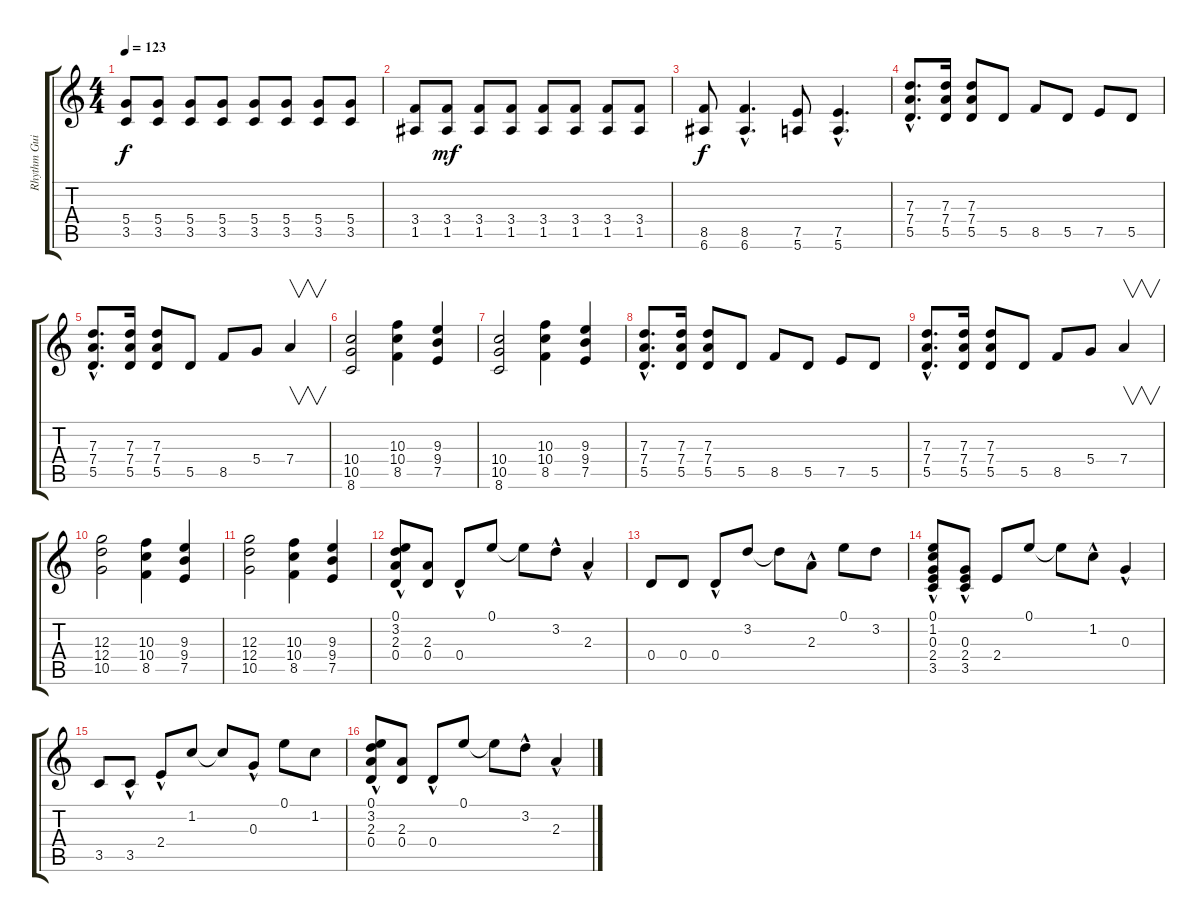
\track ("Rhythm Guitar II" "Rhythm Gui") {instrument overdrivenguitar}
\staff {score tabs}
\tuning (E4 B3 G3 D3 A2 E2) {hide}
\ts (4 4)
\tempo 123
\clef g2
\ks c
(5.4 3.5).8{dy f} (5.4 3.5).8 (5.4 3.5).8 (5.4 3.5).8 (5.4 3.5).8 (5.4 3.5).8 (5.4 3.5).8 (5.4 3.5).8 |
(3.4 1.5).8 (3.4 1.5).8{dy mf} (3.4 1.5).8 (3.4 1.5).8 (3.4 1.5).8 (3.4 1.5).8 (3.4 1.5).8 (3.4 1.5).8 |
(8.5 6.6).8{dy f} (8.5{hac} 6.6{hac}).4{d} (7.5 5.6).8 (7.5{hac} 5.6{hac}).4{d} |
(7.3{hac} 7.4{hac} 5.5{hac}).8{d} (7.3 7.4 5.5).16 (7.3 7.4 5.5).8 5.5.8 8.5.8 5.5.8 7.5.8 5.5.8 |
(7.3{hac} 7.4{hac} 5.5{hac}).8{d} (7.3 7.4 5.5).16 (7.3 7.4 5.5).8 5.5.8 8.5.8 5.4.8 7.4.4{v} |
(10.4 10.5 8.6).2 (10.3 10.4 8.5).4 (9.3 9.4 7.5).4 |
(10.4 10.5 8.6).2 (10.3 10.4 8.5).4 (9.3 9.4 7.5).4 |
(7.3{hac} 7.4{hac} 5.5{hac}).8{d} (7.3 7.4 5.5).16 (7.3 7.4 5.5).8 5.5.8 8.5.8 5.5.8 7.5.8 5.5.8 |
(7.3{hac} 7.4{hac} 5.5{hac}).8{d} (7.3 7.4 5.5).16 (7.3 7.4 5.5).8 5.5.8 8.5.8 5.4.8 7.4.4{v} |
(12.3 12.4 10.5).2 (10.3 10.4 8.5).4 (9.3 9.4 7.5).4 |
(12.3 12.4 10.5).2 (10.3 10.4 8.5).4 (9.3 9.4 7.5).4 |
(0.1{hac} 3.2 2.3 0.4).8 (2.3 0.4).8 0.4{hac}.8 0.1.8 0.1{t}.8 3.2{hac}.8 2.3{hac}.4 |
0.4.8 0.4.8 0.4{hac}.8 3.2.8 3.2{t}.8 2.3{hac}.8 0.1.8 3.2.8 |
(0.1{hac} 1.2 0.3 2.4 3.5).8 (0.3 2.4 3.5{hac}).8 2.4.8 0.1.8 0.1{t}.8 1.2{hac}.8 0.3{hac}.4 |
3.5.8 3.5{hac}.8 2.4{hac}.8 1.2.8 1.2{t}.8 0.3{hac}.8 0.1.8 1.2.8 |
(0.1{hac} 3.2 2.3 0.4).8 (2.3 0.4).8 0.4{hac}.8 0.1.8 0.1{t}.8 3.2{hac}.8 2.3{hac}.4
